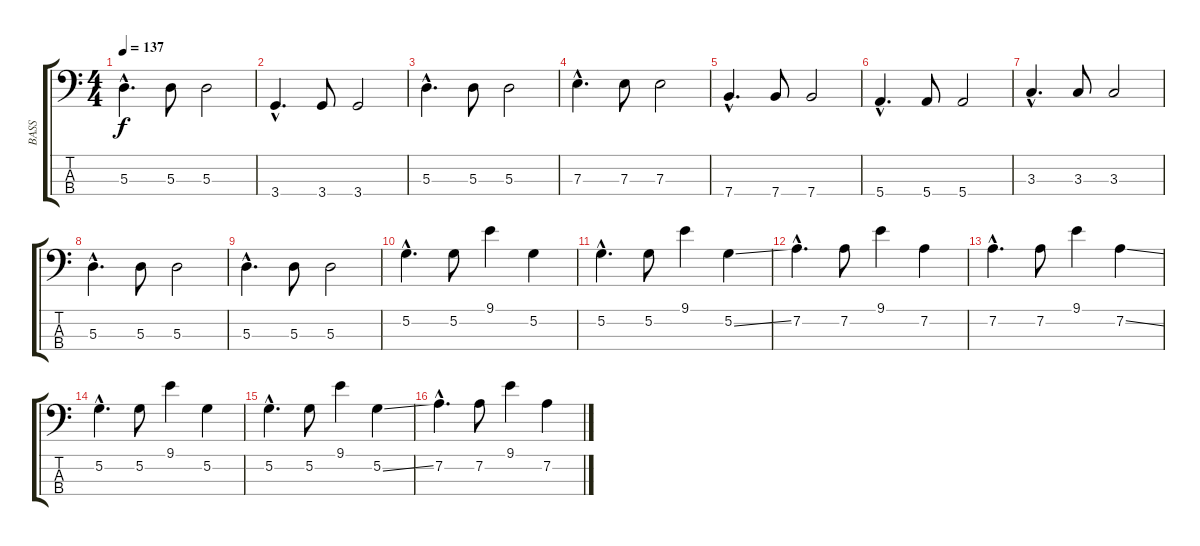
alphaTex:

\track ("BASS" "BASS") {instrument electricbassfinger}
\staff {score tabs}
\tuning (G2 D2 A1 E1) {hide}
\ts (4 4)
\tempo 137
\clef f4
\ks c
5.3{hac}.4{d dy f} 5.3.8 5.3.2 |
3.4{hac}.4{d} 3.4.8 3.4.2 |
5.3{hac}.4{d} 5.3.8 5.3.2 |
7.3{hac}.4{d} 7.3.8 7.3.2 |
7.4{hac}.4{d} 7.4.8 7.4.2 |
5.4{hac}.4{d} 5.4.8 5.4.2 |
3.3{hac}.4{d} 3.3.8 3.3.2 |
5.3{hac}.4{d} 5.3.8 5.3.2 |
5.3{hac}.4{d} 5.3.8 5.3.2 |
5.2{hac}.4{d} 5.2.8 9.1.4 5.2.4 |
5.2{hac}.4{d} 5.2.8 9.1.4 5.2{ss}.4 |
7.2{hac}.4{d} 7.2.8 9.1.4 7.2.4 |
7.2{hac}.4{d} 7.2.8 9.1.4 7.2{ss}.4 |
5.2{hac}.4{d} 5.2.8 9.1.4 5.2.4 |
5.2{hac}.4{d} 5.2.8 9.1.4 5.2{ss}.4 |
7.2{hac}.4{d} 7.2.8 9.1.4 7.2.4
